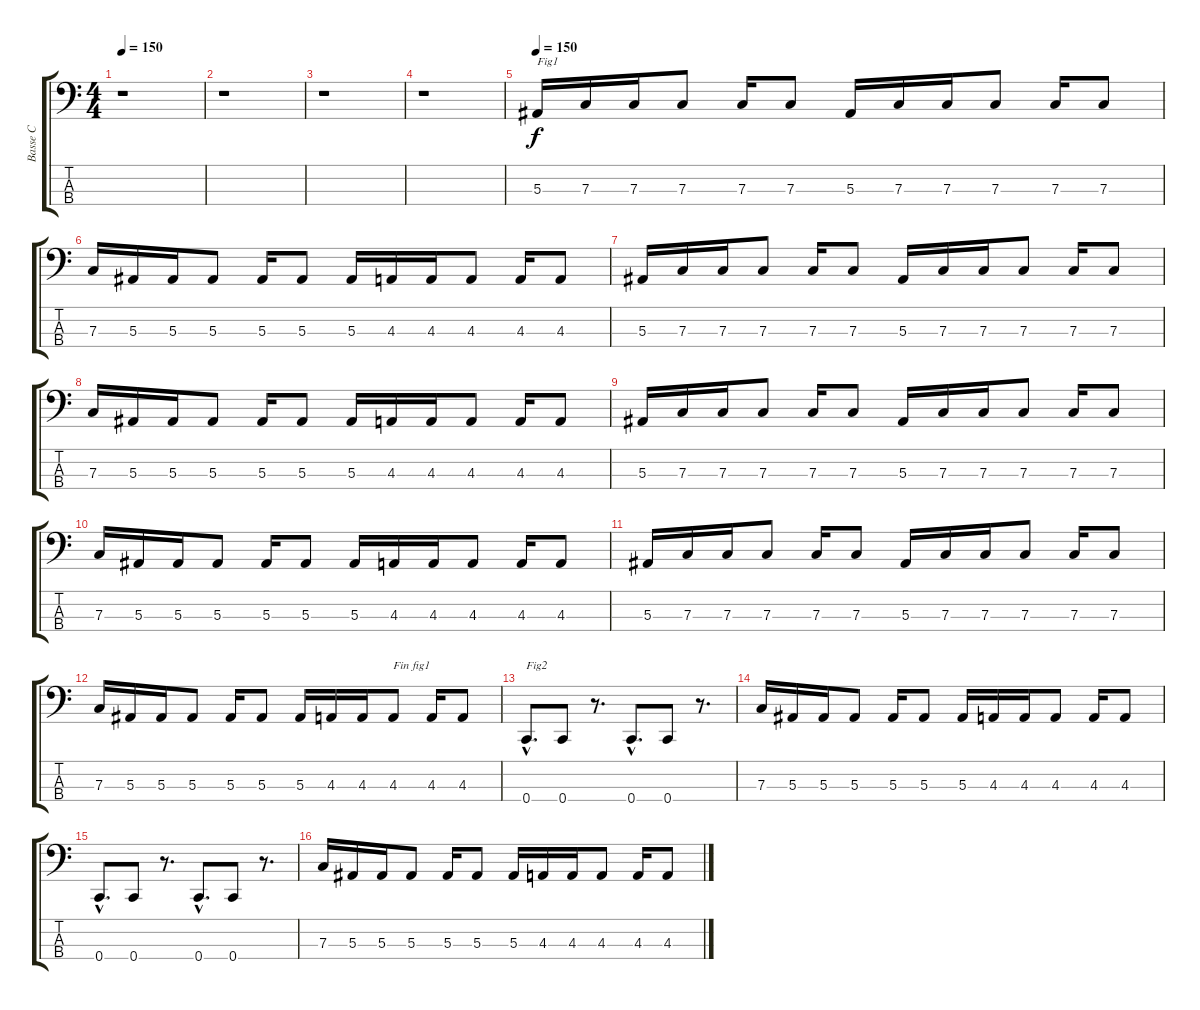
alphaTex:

\track ("Basse C" "Basse C") {instrument electricbasspick}
\staff {score tabs}
\tuning (Eb2 Bb1 F1 C1) {hide}
\ts (4 4)
\tempo 150
\tempo 140
\tempo 150
\clef f4
\ks c
r.1{dy f instrument electricbasspick} |
r.1 |
r.1 |
r.1 |
\tempo 150
5.3.16{txt "Fig1"} 7.3.16 7.3.16 7.3.8 7.3.16 7.3.8 5.3.16 7.3.16 7.3.16 7.3.8 7.3.16 7.3.8 |
7.3.16 5.3.16 5.3.16 5.3.8 5.3.16 5.3.8 5.3.16 4.3.16 4.3.16 4.3.8 4.3.16 4.3.8 |
5.3.16 7.3.16 7.3.16 7.3.8 7.3.16 7.3.8 5.3.16 7.3.16 7.3.16 7.3.8 7.3.16 7.3.8 |
7.3.16 5.3.16 5.3.16 5.3.8 5.3.16 5.3.8 5.3.16 4.3.16 4.3.16 4.3.8 4.3.16 4.3.8 |
5.3.16 7.3.16 7.3.16 7.3.8 7.3.16 7.3.8 5.3.16 7.3.16 7.3.16 7.3.8 7.3.16 7.3.8 |
7.3.16 5.3.16 5.3.16 5.3.8 5.3.16 5.3.8 5.3.16 4.3.16 4.3.16 4.3.8 4.3.16 4.3.8 |
5.3.16 7.3.16 7.3.16 7.3.8 7.3.16 7.3.8 5.3.16 7.3.16 7.3.16 7.3.8 7.3.16 7.3.8 |
7.3.16 5.3.16 5.3.16 5.3.8 5.3.16 5.3.8 5.3.16 4.3.16 4.3.16 4.3.8{txt "Fin fig1"} 4.3.16 4.3.8 |
0.4{hac}.8{d txt "Fig2"} 0.4.8 r.8{d} 0.4{hac}.8{d} 0.4.8 r.8{d} |
7.3.16 5.3.16 5.3.16 5.3.8 5.3.16 5.3.8 5.3.16 4.3.16 4.3.16 4.3.8 4.3.16 4.3.8 |
0.4{hac}.8{d} 0.4.8 r.8{d} 0.4{hac}.8{d} 0.4.8 r.8{d} |
7.3.16 5.3.16 5.3.16 5.3.8 5.3.16 5.3.8 5.3.16 4.3.16 4.3.16 4.3.8 4.3.16 4.3.8
